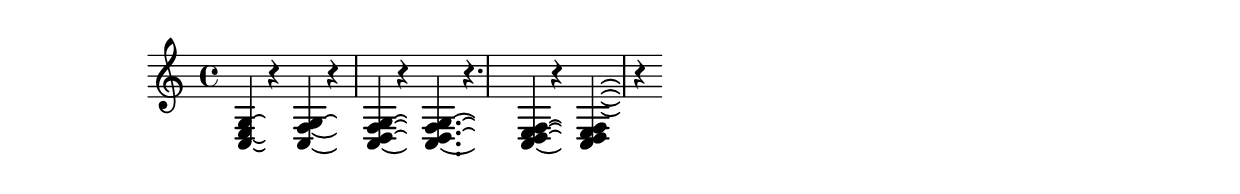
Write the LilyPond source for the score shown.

\version "2.10.12"

\header { texidoc = "
l.v.@: ties should avoid dots and staff lines, similar to normal ties.  They
have fixed size.  Their formatting can be tuned with
@code{tie-configuration}.
" }

\paper {
  ragged-right = ##t
}

\relative {
  <c e g>\laissezVibrer r4
  <c f g>\laissezVibrer r
  <c d f g>\laissezVibrer r
  <c d f g>4.\laissezVibrer r

  <c d e f>4\laissezVibrer r
  \override LaissezVibrerTieColumn #'tie-configuration
    = #'((-7 . -1)
         (-5 . -1)
         (-3 . 1)
         (-1 . 1))
  <c d e f>4\laissezVibrer r
}
